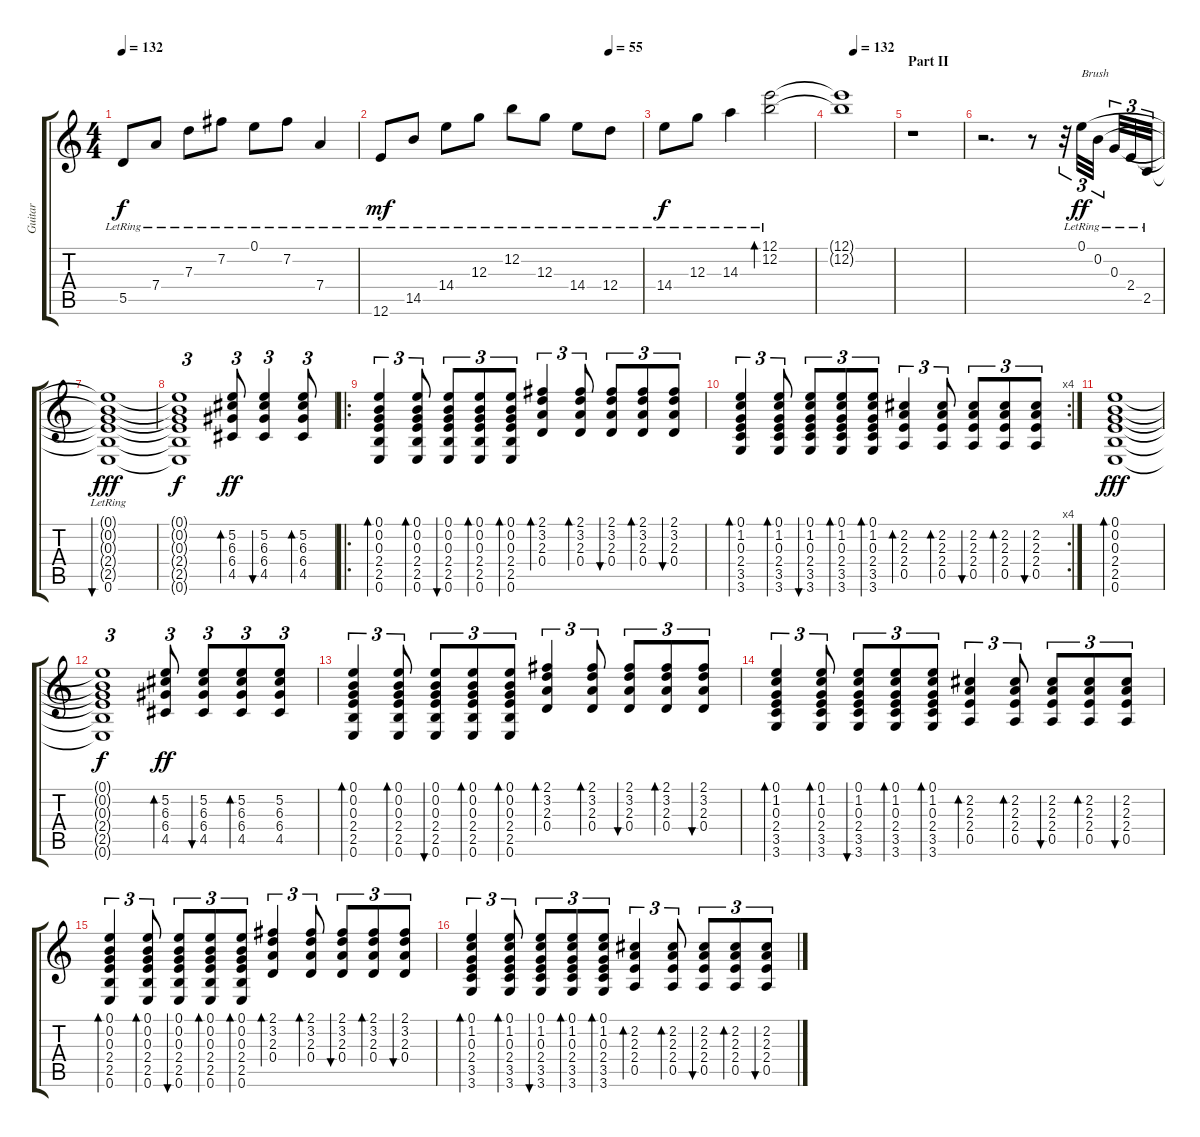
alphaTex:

\track ("Guitar" "Guitar") {instrument acousticguitarsteel}
\staff {score tabs}
\tuning (E4 B3 G3 D3 A2 E2) {hide}
\ts (4 4)
\tempo 132
\clef g2
\ks c
5.5{lr}.8{dy f} 7.4{lr}.8 7.3{lr}.8 7.2{lr}.8 0.1{lr}.8 7.2{lr}.8 7.4{lr}.4 |
\tempo (55 0.875)
12.6{lr}.8{dy mf} 14.5{lr}.8 14.4{lr}.8 12.3{lr}.8 12.2{lr}.8 12.3{lr}.8 14.4{lr}.8 12.4{lr}.8 |
14.4{lr}.8{dy f} 12.3{lr}.8 14.3{lr}.4 (12.1{lr} 12.2{lr}).2{bd 120} |
\tempo (132 0.25)
(12.1{t} 12.2{t}).1{volume 0} |
\section ("" "Part II")
r.1{volume 15 balance 6} |
r.2{d} r.8 r.32{tu (3 2)} 0.1{lr}.32{tu (3 2) txt "Brush" dy ff} 0.2{lr}.32{tu (3 2)} 0.3{lr}.32{tu (3 2)} 2.4{lr}.32{tu (3 2)} 2.5{lr}.32{tu (3 2)} |
(0.1{t} 0.2{t} 0.3{t} 2.4{t} 2.5{t} 0.6{lr}).1{bu 60 dy fff} |
(0.1{t} 0.2{t} 0.3{t} 2.4{t} 2.5{t} 0.6{t}).1{tu (3 2) dy f} (5.2 6.3 6.4 4.5).8{tu (3 2) bd 30 dy ff} (5.2 6.3 6.4 4.5).4{tu (3 2) bu 30} (5.2 6.3 6.4 4.5).8{tu (3 2) bd 30} |
\ro
(0.1 0.2 0.3 2.4 2.5 0.6).4{tu (3 2) bd 30} (0.1 0.2 0.3 2.4 2.5 0.6).8{tu (3 2) bd 30} (0.1 0.2 0.3 2.4 2.5 0.6).8{tu (3 2) bu 30} (0.1 0.2 0.3 2.4 2.5 0.6).8{tu (3 2) bd 30} (0.1 0.2 0.3 2.4 2.5 0.6).8{tu (3 2) bd 30} (2.1 3.2 2.3 0.4).4{tu (3 2) bd 30} (2.1 3.2 2.3 0.4).8{tu (3 2) bd 30} (2.1 3.2 2.3 0.4).8{tu (3 2) bu 30} (2.1 3.2 2.3 0.4).8{tu (3 2) bd 30} (2.1 3.2 2.3 0.4).8{tu (3 2) bu 30} |
\rc 4
(0.1 1.2 0.3 2.4 3.5 3.6).4{tu (3 2) bd 30} (0.1 1.2 0.3 2.4 3.5 3.6).8{tu (3 2) bd 30} (0.1 1.2 0.3 2.4 3.5 3.6).8{tu (3 2) bu 30} (0.1 1.2 0.3 2.4 3.5 3.6).8{tu (3 2) bd 30} (0.1 1.2 0.3 2.4 3.5 3.6).8{tu (3 2) bd 30} (2.2 2.3 2.4 0.5).4{tu (3 2) bd 30} (2.2 2.3 2.4 0.5).8{tu (3 2) bd 30} (2.2 2.3 2.4 0.5).8{tu (3 2) bu 30} (2.2 2.3 2.4 0.5).8{tu (3 2) bd 30} (2.2 2.3 2.4 0.5).8{tu (3 2) bu 30} |
(0.1 0.2 0.3 2.4 2.5 0.6).1{bd 30 dy fff} |
(0.1{t} 0.2{t} 0.3{t} 2.4{t} 2.5{t} 0.6{t}).1{tu (3 2) dy f} (5.2 6.3 6.4 4.5).8{tu (3 2) bd 30 dy ff} (5.2 6.3 6.4 4.5).8{tu (3 2) bu 30} (5.2 6.3 6.4 4.5).8{tu (3 2) bd 30} (5.2 6.3 6.4 4.5).8{tu (3 2)} |
(0.1 0.2 0.3 2.4 2.5 0.6).4{tu (3 2) bd 30} (0.1 0.2 0.3 2.4 2.5 0.6).8{tu (3 2) bd 30} (0.1 0.2 0.3 2.4 2.5 0.6).8{tu (3 2) bu 30} (0.1 0.2 0.3 2.4 2.5 0.6).8{tu (3 2) bd 30} (0.1 0.2 0.3 2.4 2.5 0.6).8{tu (3 2) bd 30} (2.1 3.2 2.3 0.4).4{tu (3 2) bd 30} (2.1 3.2 2.3 0.4).8{tu (3 2) bd 30} (2.1 3.2 2.3 0.4).8{tu (3 2) bu 30} (2.1 3.2 2.3 0.4).8{tu (3 2) bd 30} (2.1 3.2 2.3 0.4).8{tu (3 2) bu 30} |
(0.1 1.2 0.3 2.4 3.5 3.6).4{tu (3 2) bd 30} (0.1 1.2 0.3 2.4 3.5 3.6).8{tu (3 2) bd 30} (0.1 1.2 0.3 2.4 3.5 3.6).8{tu (3 2) bu 30} (0.1 1.2 0.3 2.4 3.5 3.6).8{tu (3 2) bd 30} (0.1 1.2 0.3 2.4 3.5 3.6).8{tu (3 2) bd 30} (2.2 2.3 2.4 0.5).4{tu (3 2) bd 30} (2.2 2.3 2.4 0.5).8{tu (3 2) bd 30} (2.2 2.3 2.4 0.5).8{tu (3 2) bu 30} (2.2 2.3 2.4 0.5).8{tu (3 2) bd 30} (2.2 2.3 2.4 0.5).8{tu (3 2) bu 30} |
(0.1 0.2 0.3 2.4 2.5 0.6).4{tu (3 2) bd 30} (0.1 0.2 0.3 2.4 2.5 0.6).8{tu (3 2) bd 30} (0.1 0.2 0.3 2.4 2.5 0.6).8{tu (3 2) bu 30} (0.1 0.2 0.3 2.4 2.5 0.6).8{tu (3 2) bd 30} (0.1 0.2 0.3 2.4 2.5 0.6).8{tu (3 2) bd 30} (2.1 3.2 2.3 0.4).4{tu (3 2) bd 30} (2.1 3.2 2.3 0.4).8{tu (3 2) bd 30} (2.1 3.2 2.3 0.4).8{tu (3 2) bu 30} (2.1 3.2 2.3 0.4).8{tu (3 2) bd 30} (2.1 3.2 2.3 0.4).8{tu (3 2) bu 30} |
(0.1 1.2 0.3 2.4 3.5 3.6).4{tu (3 2) bd 30} (0.1 1.2 0.3 2.4 3.5 3.6).8{tu (3 2) bd 30} (0.1 1.2 0.3 2.4 3.5 3.6).8{tu (3 2) bu 30} (0.1 1.2 0.3 2.4 3.5 3.6).8{tu (3 2) bd 30} (0.1 1.2 0.3 2.4 3.5 3.6).8{tu (3 2) bd 30} (2.2 2.3 2.4 0.5).4{tu (3 2) bd 30} (2.2 2.3 2.4 0.5).8{tu (3 2) bd 30} (2.2 2.3 2.4 0.5).8{tu (3 2) bu 30} (2.2 2.3 2.4 0.5).8{tu (3 2) bd 30} (2.2 2.3 2.4 0.5).8{tu (3 2) bu 30}
